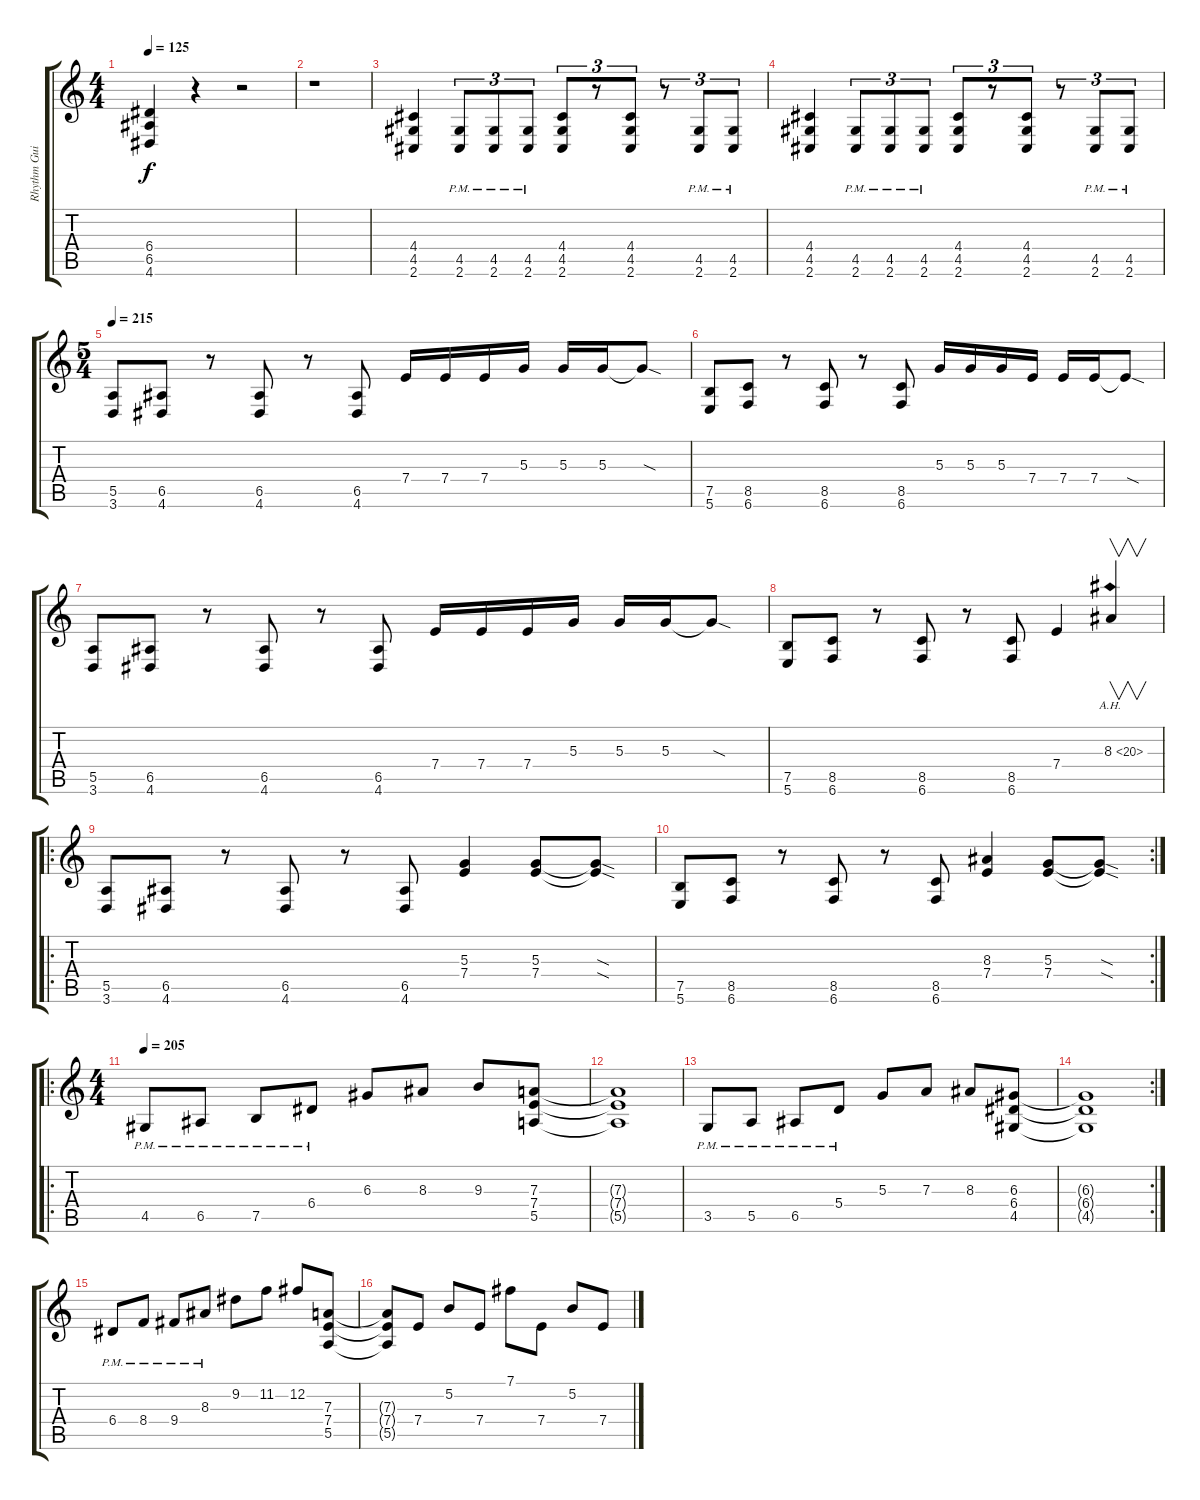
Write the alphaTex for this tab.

\track ("Rhythm Guitar" "Rhythm Gui") {instrument distortionguitar}
\staff {score tabs}
\tuning (B3 Gb3 D3 A2 E2 B1) {hide}
\ts (4 4)
\tempo 125
\clef g2
\ks c
(6.4 6.5 4.6).4{dy f} r.4 r.2 |
r.1 |
(4.4 4.5 2.6).4 (4.5{pm} 2.6{pm}).8{tu (3 2)} (4.5{pm} 2.6{pm}).8{tu (3 2)} (4.5{pm} 2.6{pm}).8{tu (3 2)} (4.4 4.5 2.6).8{tu (3 2)} r.8{tu (3 2)} (4.4 4.5 2.6).8{tu (3 2)} r.8{tu (3 2)} (4.5{pm} 2.6{pm}).8{tu (3 2)} (4.5{pm} 2.6{pm}).8{tu (3 2)} |
(4.4 4.5 2.6).4 (4.5{pm} 2.6{pm}).8{tu (3 2)} (4.5{pm} 2.6{pm}).8{tu (3 2)} (4.5{pm} 2.6{pm}).8{tu (3 2)} (4.4 4.5 2.6).8{tu (3 2)} r.8{tu (3 2)} (4.4 4.5 2.6).8{tu (3 2)} r.8{tu (3 2)} (4.5{pm} 2.6{pm}).8{tu (3 2)} (4.5{pm} 2.6{pm}).8{tu (3 2)} |
\ts (5 4)
\tempo 215
(5.5 3.6).8 (6.5 4.6).8 r.8 (6.5 4.6).8 r.8 (6.5 4.6).8 7.4.16 7.4.16 7.4.16 5.3.16 5.3.16 5.3.16 5.3{sod t}.8 |
(7.5 5.6).8 (8.5 6.6).8 r.8 (8.5 6.6).8 r.8 (8.5 6.6).8 5.3.16 5.3.16 5.3.16 7.4.16 7.4.16 7.4.16 7.4{sod t}.8 |
(5.5 3.6).8 (6.5 4.6).8 r.8 (6.5 4.6).8 r.8 (6.5 4.6).8 7.4.16 7.4.16 7.4.16 5.3.16 5.3.16 5.3.16 5.3{sod t}.8 |
(7.5 5.6).8 (8.5 6.6).8 r.8 (8.5 6.6).8 r.8 (8.5 6.6).8 7.4.4 8.3{ah 12}.4{v instrument guitarharmonics} |
\ro
(5.5 3.6).8{instrument distortionguitar} (6.5 4.6).8 r.8 (6.5 4.6).8 r.8 (6.5 4.6).8 (5.3 7.4).4 (5.3 7.4).8 (5.3{sod t} 7.4{sod t}).8 |
\rc 2
(7.5 5.6).8 (8.5 6.6).8 r.8 (8.5 6.6).8 r.8 (8.5 6.6).8 (8.3 7.4).4 (5.3 7.4).8 (5.3{sod t} 7.4{sod t}).8 |
\ro
\ts (4 4)
\tempo 205
4.5{pm}.8 6.5{pm}.8 7.5{pm}.8 6.4{pm}.8 6.3.8 8.3.8 9.3.8 (7.3 7.4 5.5).8 |
(7.3{t} 7.4{t} 5.5{t}).1 |
3.5{pm}.8 5.5{pm}.8 6.5{pm}.8 5.4{pm}.8 5.3.8 7.3.8 8.3.8 (6.3 6.4 4.5).8 |
\rc 2
(6.3{t} 6.4{t} 4.5{t}).1 |
6.4{pm}.8 8.4{pm}.8 9.4{pm}.8 8.3{pm}.8 9.2.8 11.2.8 12.2.8 (7.3 7.4 5.5).8 |
(7.3{t} 7.4{t} 5.5{t}).8 7.4.8 5.2.8 7.4.8 7.1.8 7.4.8 5.2.8 7.4.8
